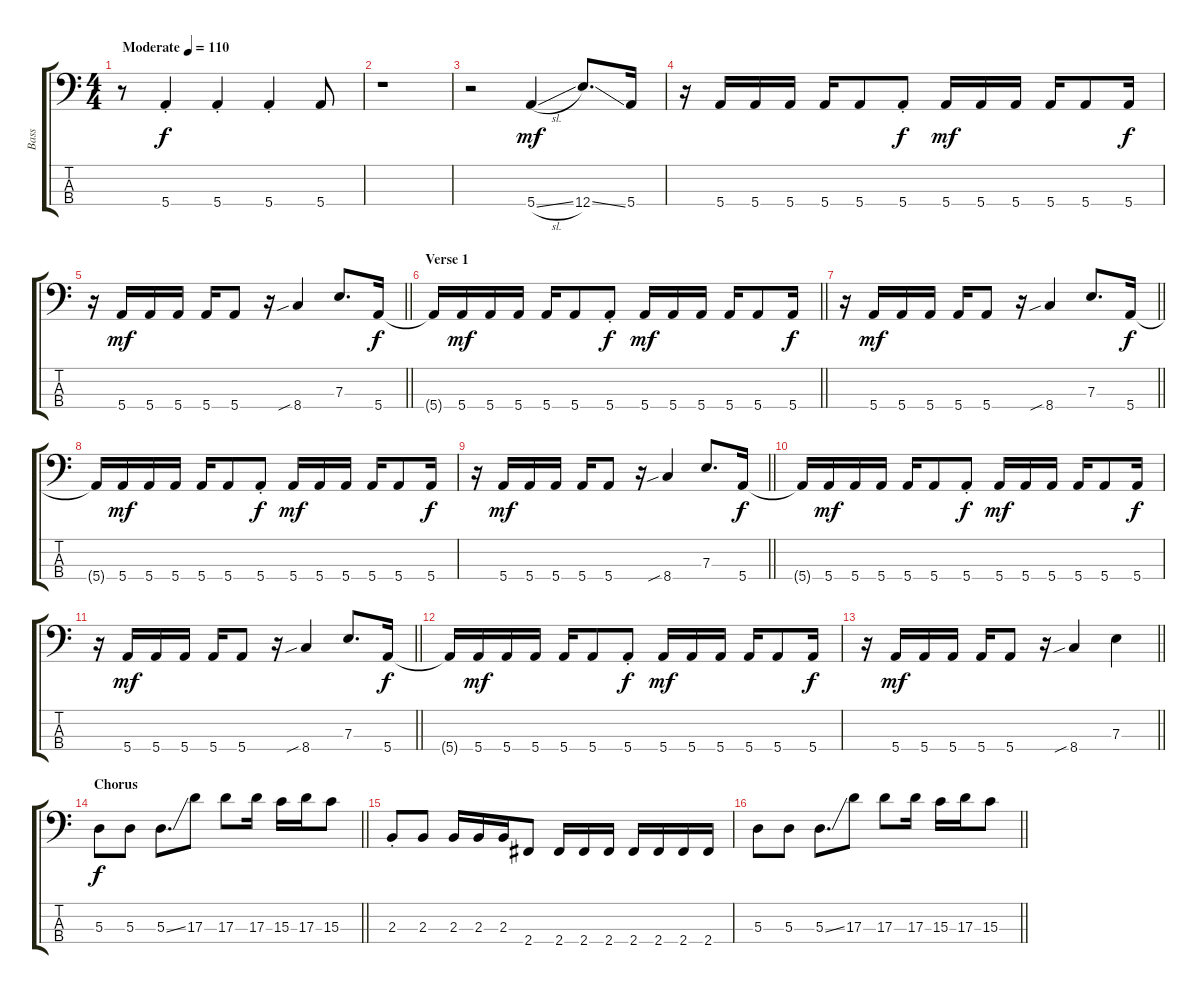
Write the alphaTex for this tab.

\track ("Bass" "Bass") {instrument electricbassfinger}
\staff {score tabs}
\tuning (G2 D2 A1 E1) {hide}
\ts (4 4)
\tempo (110 "Moderate")
\clef f4
\ks c
r.8{dy f instrument electricbassfinger} 5.4{st}.4 5.4{st}.4 5.4{st}.4 5.4.8 |
r.1 |
r.2 5.4{sl}.4{dy mf} 12.4{ss}.8{d} 5.4.16 |
r.16 5.4.16 5.4.16 5.4.16 5.4.16 5.4.8 5.4{st}.8{dy f} 5.4.16{dy mf} 5.4.16 5.4.16 5.4.16 5.4.8 5.4.16{dy f} |
\barLineRight lightlight
r.16 5.4.16{dy mf} 5.4.16 5.4.16 5.4.16 5.4.8 r.16 8.4{sib}.4 7.3.8{d} 5.4.16{dy f} |
\section ("" "Verse 1")
\barLineRight lightlight
5.4{t}.16 5.4.16{dy mf} 5.4.16 5.4.16 5.4.16 5.4.8 5.4{st}.8{dy f} 5.4.16{dy mf} 5.4.16 5.4.16 5.4.16 5.4.8 5.4.16{dy f} |
\barLineRight lightlight
r.16 5.4.16{dy mf} 5.4.16 5.4.16 5.4.16 5.4.8 r.16 8.4{sib}.4 7.3.8{d} 5.4.16{dy f} |
5.4{t}.16 5.4.16{dy mf} 5.4.16 5.4.16 5.4.16 5.4.8 5.4{st}.8{dy f} 5.4.16{dy mf} 5.4.16 5.4.16 5.4.16 5.4.8 5.4.16{dy f} |
\barLineRight lightlight
r.16 5.4.16{dy mf} 5.4.16 5.4.16 5.4.16 5.4.8 r.16 8.4{sib}.4 7.3.8{d} 5.4.16{dy f} |
5.4{t}.16 5.4.16{dy mf} 5.4.16 5.4.16 5.4.16 5.4.8 5.4{st}.8{dy f} 5.4.16{dy mf} 5.4.16 5.4.16 5.4.16 5.4.8 5.4.16{dy f} |
\barLineRight lightlight
r.16 5.4.16{dy mf} 5.4.16 5.4.16 5.4.16 5.4.8 r.16 8.4{sib}.4 7.3.8{d} 5.4.16{dy f} |
5.4{t}.16 5.4.16{dy mf} 5.4.16 5.4.16 5.4.16 5.4.8 5.4{st}.8{dy f} 5.4.16{dy mf} 5.4.16 5.4.16 5.4.16 5.4.8 5.4.16{dy f} |
\barLineRight lightlight
r.16 5.4.16{dy mf} 5.4.16 5.4.16 5.4.16 5.4.8 r.16 8.4{sib}.4 7.3.4 |
\section ("" "Chorus")
\barLineRight lightlight
5.3.8{dy f} 5.3.8 5.3{ss}.8{d} 17.3.8 17.3.8 17.3.16 15.3.16 17.3.16 15.3.8 |
2.3{st}.8 2.3.8 2.3.16 2.3.16 2.3.16 2.4.8 2.4.16 2.4.16 2.4.16 2.4.16 2.4.16 2.4.16 2.4.16 |
\barLineRight lightlight
5.3.8 5.3.8 5.3{ss}.8{d} 17.3.8 17.3.8 17.3.16 15.3.16 17.3.16 15.3.8
